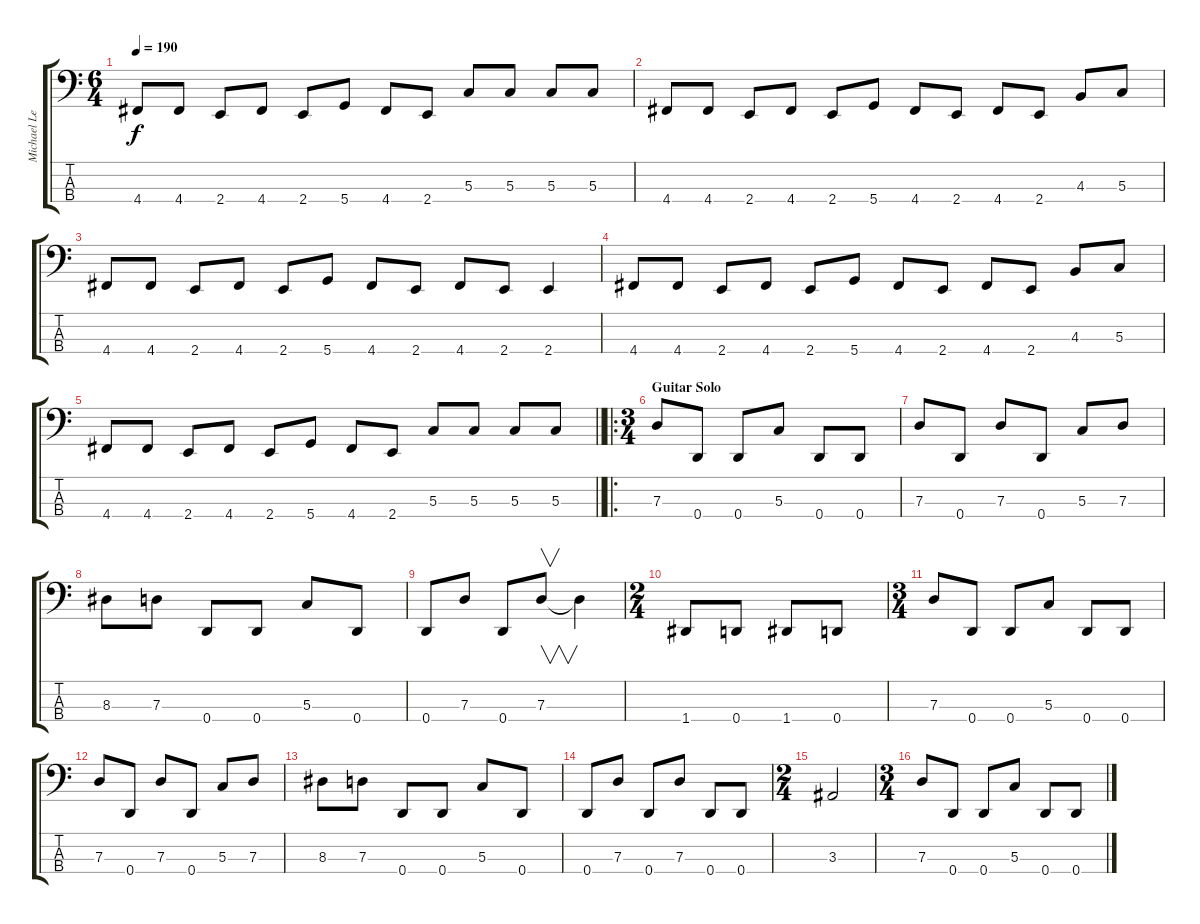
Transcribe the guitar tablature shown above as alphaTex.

\track ("Michael LePond - Bass Guitar" "Michael Le") {instrument electricbassfinger}
\staff {score tabs}
\tuning (F2 C2 G1 D1) {hide}
\ts (6 4)
\tempo 190
\clef f4
\ks c
4.4.8{dy f} 4.4.8 2.4.8 4.4.8 2.4.8 5.4.8 4.4.8 2.4.8 5.3.8 5.3.8 5.3.8 5.3.8 |
4.4.8 4.4.8 2.4.8 4.4.8 2.4.8 5.4.8 4.4.8 2.4.8 4.4.8 2.4.8 4.3.8 5.3.8 |
4.4.8 4.4.8 2.4.8 4.4.8 2.4.8 5.4.8 4.4.8 2.4.8 4.4.8 2.4.8 2.4.4 |
4.4.8 4.4.8 2.4.8 4.4.8 2.4.8 5.4.8 4.4.8 2.4.8 4.4.8 2.4.8 4.3.8 5.3.8 |
\barLineRight lightlight
4.4.8 4.4.8 2.4.8 4.4.8 2.4.8 5.4.8 4.4.8 2.4.8 5.3.8 5.3.8 5.3.8 5.3.8 |
\ro
\ts (3 4)
\section ("" "Guitar Solo")
7.3.8 0.4.8 0.4.8 5.3.8 0.4.8 0.4.8 |
7.3.8 0.4.8 7.3.8 0.4.8 5.3.8 7.3.8 |
8.3.8 7.3.8 0.4.8 0.4.8 5.3.8 0.4.8 |
0.4.8 7.3.8 0.4.8 7.3.8{v} 7.3{t}.4 |
\ts (2 4)
1.4.8 0.4.8 1.4.8 0.4.8 |
\ts (3 4)
7.3.8 0.4.8 0.4.8 5.3.8 0.4.8 0.4.8 |
7.3.8 0.4.8 7.3.8 0.4.8 5.3.8 7.3.8 |
8.3.8 7.3.8 0.4.8 0.4.8 5.3.8 0.4.8 |
0.4.8 7.3.8 0.4.8 7.3.8 0.4.8 0.4.8 |
\ts (2 4)
3.3.2 |
\ts (3 4)
7.3.8 0.4.8 0.4.8 5.3.8 0.4.8 0.4.8
